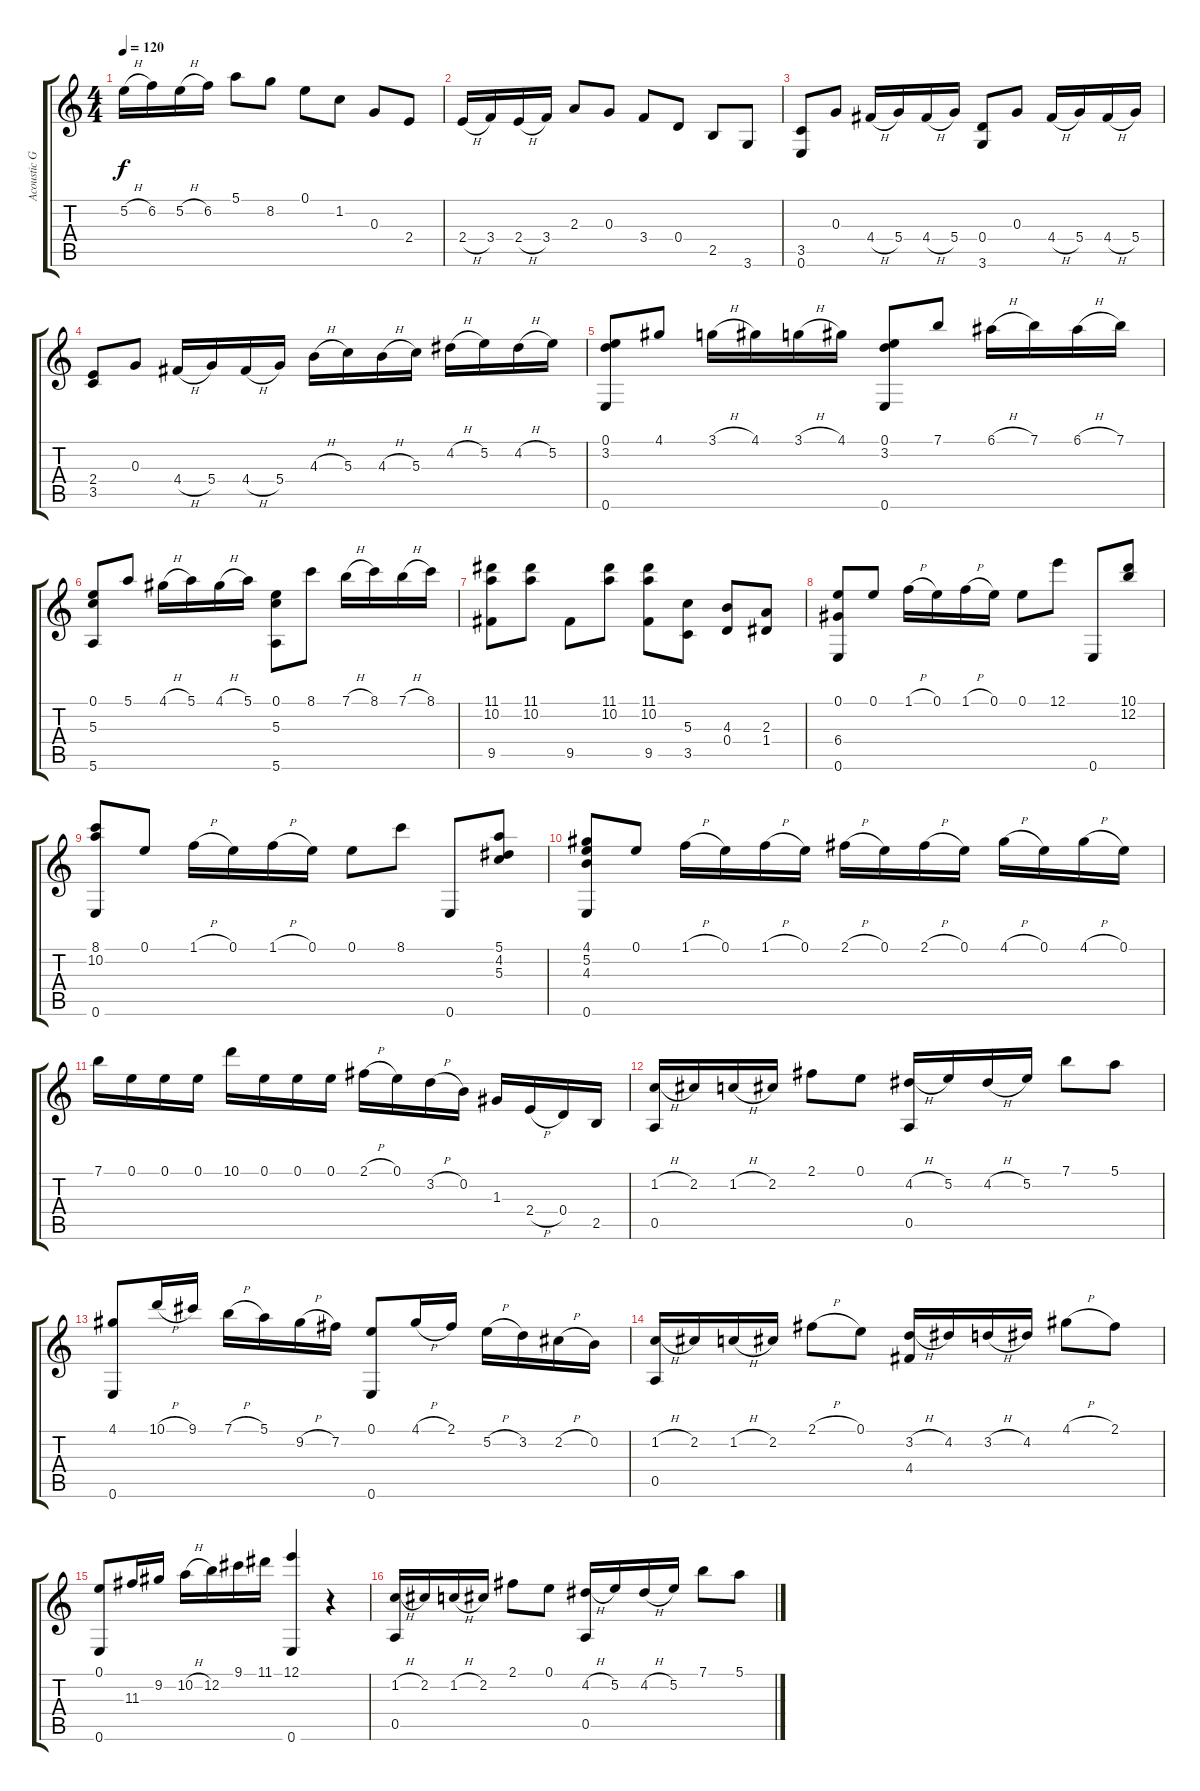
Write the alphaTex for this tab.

\track ("Acoustic Guitar" "Acoustic G") {instrument acousticguitarnylon}
\staff {score tabs}
\tuning (E4 B3 G3 D3 A2 E2) {hide}
\ts (4 4)
\tempo 120
\clef g2
\ks c
5.2{h}.16{dy f} 6.2.16 5.2{h}.16 6.2.16 5.1.8 8.2.8 0.1.8 1.2.8 0.3.8 2.4.8 |
2.4{h}.16 3.4.16 2.4{h}.16 3.4.16 2.3.8 0.3.8 3.4.8 0.4.8 2.5.8 3.6.8 |
(3.5 0.6).8 0.3.8 4.4{h}.16 5.4.16 4.4{h}.16 5.4.16 (0.4 3.6).8 0.3.8 4.4{h}.16 5.4.16 4.4{h}.16 5.4.16 |
(2.4 3.5).8 0.3.8 4.4{h}.16 5.4.16 4.4{h}.16 5.4.16 4.3{h}.16 5.3.16 4.3{h}.16 5.3.16 4.2{h}.16 5.2.16 4.2{h}.16 5.2.16 |
(0.1 3.2 0.6).8 4.1.8 3.1{h}.16 4.1.16 3.1{h}.16 4.1.16 (0.1 3.2 0.6).8 7.1.8 6.1{h}.16 7.1.16 6.1{h}.16 7.1.16 |
(0.1 5.3 5.6).8 5.1.8 4.1{h}.16 5.1.16 4.1{h}.16 5.1.16 (0.1 5.3 5.6).8 8.1.8 7.1{h}.16 8.1.16 7.1{h}.16 8.1.16 |
(11.1 10.2 9.5).8 (11.1 10.2).8 9.5.8 (11.1 10.2).8 (11.1 10.2 9.5).8 (5.3 3.5).8 (4.3 0.4).8 (2.3 1.4).8 |
(0.1 6.4 0.6).8 0.1.8 1.1{h}.16 0.1.16 1.1{h}.16 0.1.16 0.1.8 12.1.8 0.6.8 (10.1 12.2).8 |
(8.1 10.2 0.6).8 0.1.8 1.1{h}.16 0.1.16 1.1{h}.16 0.1.16 0.1.8 8.1.8 0.6.8 (5.1 4.2 5.3).8 |
(4.1 5.2 4.3 0.6).8 0.1.8 1.1{h}.16 0.1.16 1.1{h}.16 0.1.16 2.1{h}.16 0.1.16 2.1{h}.16 0.1.16 4.1{h}.16 0.1.16 4.1{h}.16 0.1.16 |
7.1.16 0.1.16 0.1.16 0.1.16 10.1.16 0.1.16 0.1.16 0.1.16 2.1{h}.16 0.1.16 3.2{h}.16 0.2.16 1.3.16 2.4{h}.16 0.4.16 2.5.16 |
(1.2{h} 0.5).16 2.2.16 1.2{h}.16 2.2.16 2.1.8 0.1.8 (4.2{h} 0.5).16 5.2.16 4.2{h}.16 5.2.16 7.1.8 5.1.8 |
(4.1 0.6).8 10.1{h}.16 9.1.16 7.1{h}.16 5.1.16 9.2{h}.16 7.2.16 (0.1 0.6).8 4.1{h}.16 2.1.16 5.2{h}.16 3.2.16 2.2{h}.16 0.2.16 |
(1.2{h} 0.5).16 2.2.16 1.2{h}.16 2.2.16 2.1{h}.8 0.1.8 (3.2{h} 4.4).16 4.2.16 3.2{h}.16 4.2.16 4.1{h}.8 2.1.8 |
(0.1 0.6).8 11.3.16 9.2.16 10.2{h}.16 12.2.16 9.1.16 11.1.16 (12.1 0.6).4 r.4 |
(1.2{h} 0.5).16 2.2.16 1.2{h}.16 2.2.16 2.1.8 0.1.8 (4.2{h} 0.5).16 5.2.16 4.2{h}.16 5.2.16 7.1.8 5.1.8
